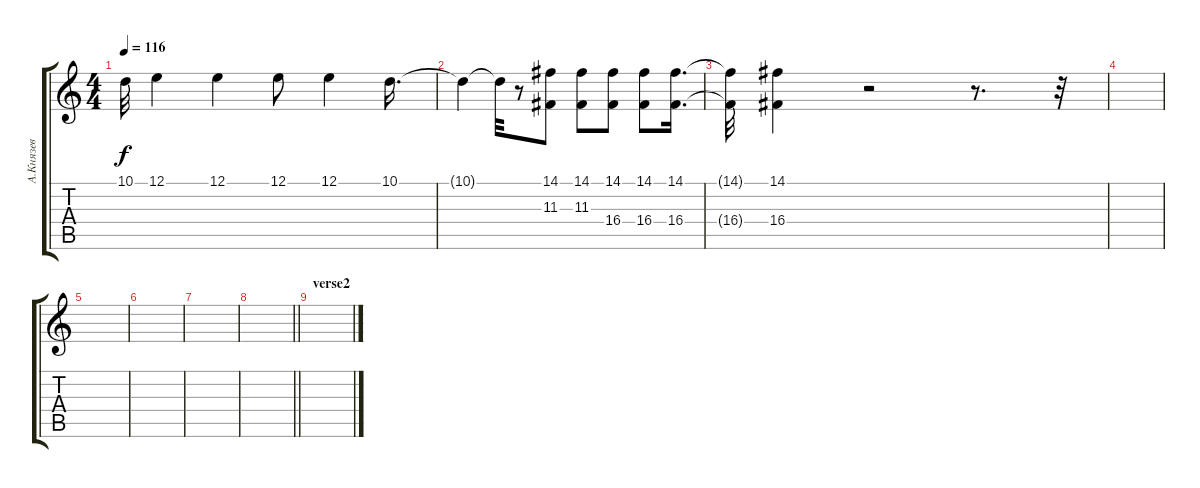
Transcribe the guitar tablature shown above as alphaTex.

\track ("А.Князев" "А.Князев") {instrument violin}
\staff {score tabs}
\tuning (E4 B3 G3 D3 A2 E2) {hide}
\ts (4 4)
\tempo 116
\clef g2
\ks c
10.1{t}.32{dy f} 12.1.4 12.1.4 12.1.8 12.1.4 10.1.16{d} |
10.1{t}.4 10.1{t}.32 r.8 (14.1 11.3).8 (14.1 11.3).8 (14.1 16.4).8 (14.1 16.4).8 (14.1 16.4).16{d} |
(14.1{t} 16.4{t}).32 (14.1 16.4).4 r.2 r.8{d} r.32 |
|
|
|
|
\barLineRight lightlight
|
\section ("" "verse2")
